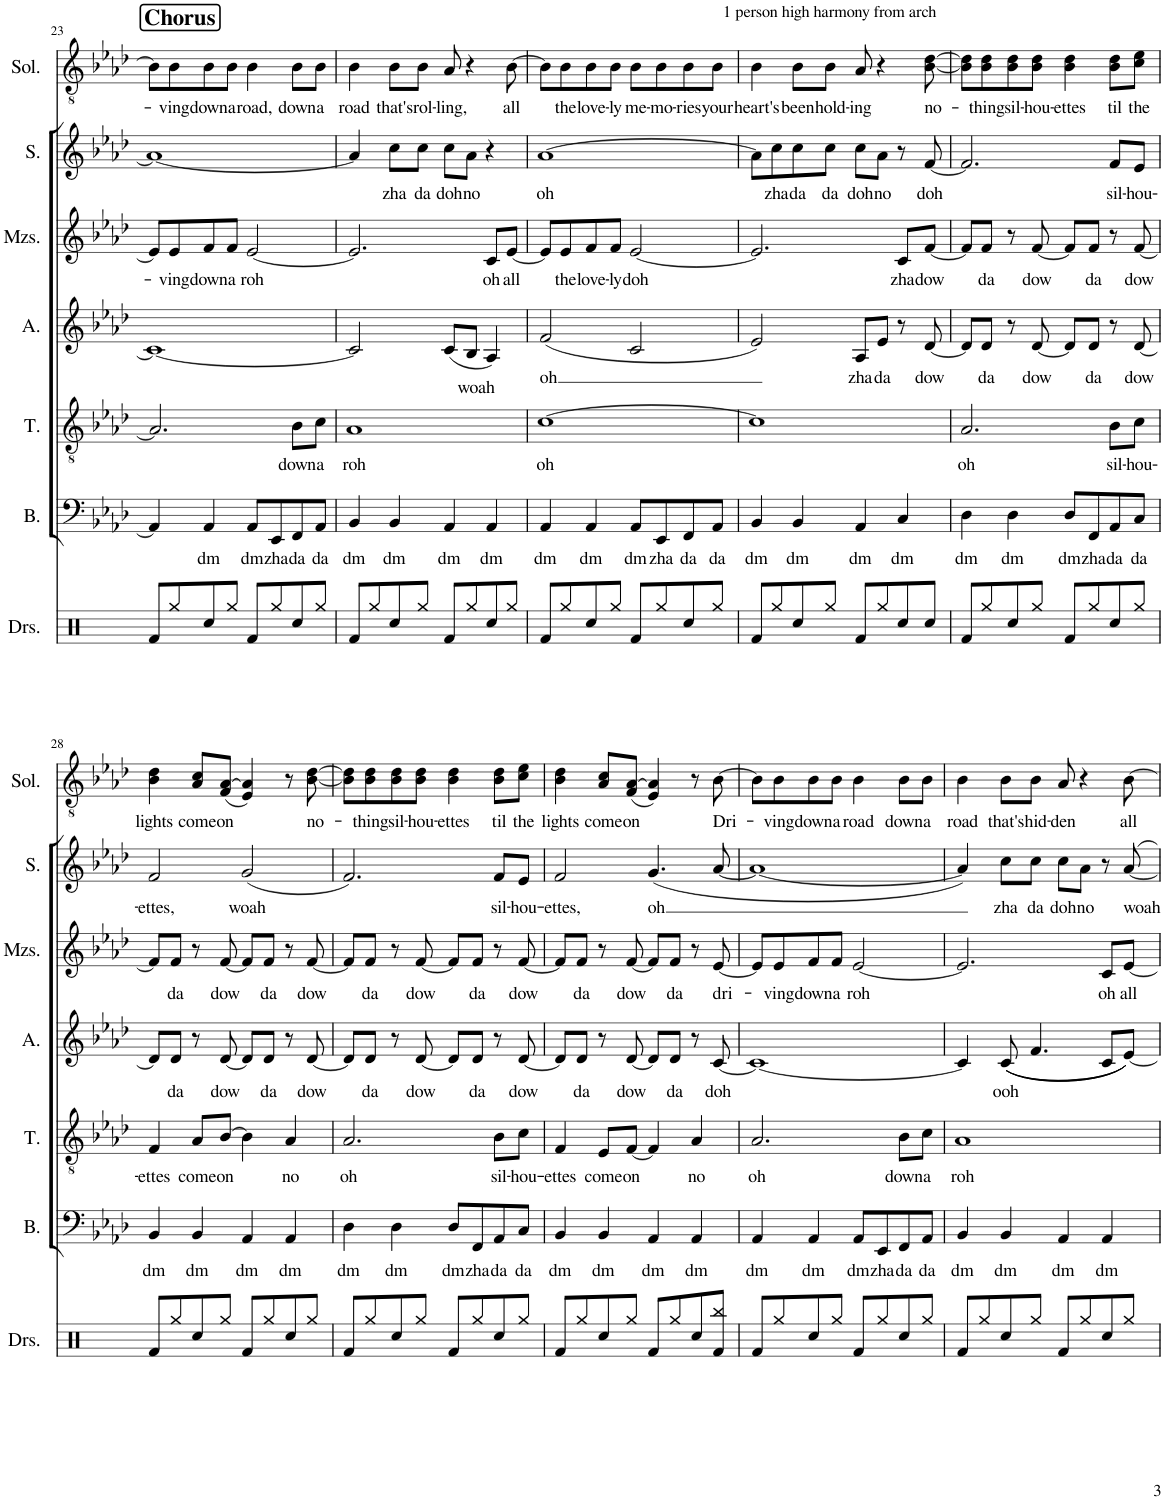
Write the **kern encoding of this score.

**kern	**text	**kern	**text	**kern	**text	**kern	**text	**kern	**text	**kern	**text
*part6	*part6	*part5	*part5	*part4	*part4	*part3	*part3	*part2	*part2	*part1	*part1
*staff6	*staff6	*staff5	*staff5	*staff4	*staff4	*staff3	*staff3	*staff2	*staff2	*staff1	*staff1
*I"Bass	*	*I"Tenor	*	*I"Alto	*	*I"Mezzo-soprano	*	*I"Soprano	*	*I"Solo	*
*I'B.	*	*I'T.	*	*I'A.	*	*I'Mzs.	*	*I'S.	*	*I'Sol.	*
!!LO:PB:g=z
*clefF4	*	*clefGv2	*	*clefG2	*	*clefG2	*	*clefG2	*	*clefGv2	*
*k[b-e-a-d-]	*	*k[b-e-a-d-]	*	*k[b-e-a-d-]	*	*k[b-e-a-d-]	*	*k[b-e-a-d-]	*	*k[b-e-a-d-]	*
*M4/4	*	*M4/4	*	*M4/4	*	*M4/4	*	*M4/4	*	*M4/4	*
=23	=23	=23	=23	=23	=23	=23	=23	=23	=23	=23	=23
!	!	!	!	!	!	!	!	!	!	!LO:TX:a:B:t=Chorus	!
4AA-/]	.	2.A-/]	.	1c_	.	8e-/L]	.	1a-_	.	8B-\L]	.
!	!	!	!	!	!	!	!LO:LY:b	!	!	!	!LO:LY:b
.	.	.	.	.	.	8e-/	-ving	.	.	8B-\	-ving
!	!LO:LY:b	!	!	!	!	!	!LO:LY:b	!	!	!	!LO:LY:b
4AA-/	dm	.	.	.	.	8f/	down	.	.	8B-\	down
!	!	!	!	!	!	!	!LO:LY:b	!	!	!	!LO:LY:b
.	.	.	.	.	.	8f/J	a	.	.	8B-\J	a
!	!LO:LY:b	!	!	!	!	!	!LO:LY:b	!	!	!	!LO:LY:b
8AA-/L	dm	.	.	.	.	[2e-/	roh	.	.	4B-\	road,
!	!LO:LY:b	!	!	!	!	!	!	!	!	!	!
8EE-/	zha	.	.	.	.	.	.	.	.	.	.
!	!LO:LY:b	!	!LO:LY:b	!	!	!	!	!	!	!	!LO:LY:b
8FF/	da	8B-\L	down	.	.	.	.	.	.	8B-\L	down
!	!LO:LY:b	!	!LO:LY:b	!	!	!	!	!	!	!	!LO:LY:b
8AA-/J	da	8c\J	a	.	.	.	.	.	.	8B-\J	a
=24	=24	=24	=24	=24	=24	=24	=24	=24	=24	=24	=24
!	!LO:LY:b	!	!LO:LY:b	!	!	!	!	!	!	!	!LO:LY:b
4BB-/	dm	1A-	roh	2c/]	.	2.e-/]	.	4a-/]	.	4B-\	road
!	!LO:LY:b	!	!	!	!	!	!	!	!LO:LY:b	!	!LO:LY:b
4BB-/	dm	.	.	.	.	.	.	8cc\L	zha	8B-\L	that's
!	!	!	!	!	!	!	!	!	!LO:LY:b	!	!LO:LY:b
.	.	.	.	.	.	.	.	8cc\J	da	8B-\J	rol-
!	!LO:LY:b	!	!	!	!LO:LY:b	!	!	!	!LO:LY:b	!	!LO:LY:b
4AA-/	dm	.	.	(8c/L	woah	.	.	8cc\L	doh	8A-/	-ling,
!	!	!	!	!	!	!	!	!	!LO:LY:b	!	!
.	.	.	.	8B-/J	.	.	.	8a-\J	no	4r	.
!	!LO:LY:b	!	!	!	!	!	!LO:LY:b	!	!	!	!
4AA-/	dm	.	.	4A-/)	.	8c/L	oh	4r	.	.	.
!	!	!	!	!	!	!	!LO:LY:b	!	!	!	!LO:LY:b
.	.	.	.	.	.	[8e-/J	all	.	.	[8B-\	all
=25	=25	=25	=25	=25	=25	=25	=25	=25	=25	=25	=25
!	!LO:LY:b	!	!LO:LY:b	!	!LO:LY:b	!	!	!	!LO:LY:b	!	!
4AA-/	dm	[1c	oh	(2f/	oh	8e-/L]	.	[1a-	oh	8B-\L]	.
!	!	!	!	!	!	!	!LO:LY:b	!	!	!	!LO:LY:b
.	.	.	.	.	.	8e-/	the	.	.	8B-\	the
!	!LO:LY:b	!	!	!	!	!	!LO:LY:b	!	!	!	!LO:LY:b
4AA-/	dm	.	.	.	.	8f/	love-	.	.	8B-\	love-
!	!	!	!	!	!	!	!LO:LY:b	!	!	!	!LO:LY:b
.	.	.	.	.	.	8f/J	-ly	.	.	8B-\J	-ly
!	!LO:LY:b	!	!	!	!	!	!LO:LY:b	!	!	!	!LO:LY:b
8AA-/L	dm	.	.	2c/	.	[2e-/	doh	.	.	8B-\L	me-
!	!LO:LY:b	!	!	!	!	!	!	!	!	!	!LO:LY:b
8EE-/	zha	.	.	.	.	.	.	.	.	8B-\	-mo-
!	!LO:LY:b	!	!	!	!	!	!	!	!	!	!LO:LY:b
8FF/	da	.	.	.	.	.	.	.	.	8B-\	-ries
!	!LO:LY:b	!	!	!	!	!	!	!	!	!	!LO:LY:b
8AA-/J	da	.	.	.	.	.	.	.	.	8B-\J	your
=26	=26	=26	=26	=26	=26	=26	=26	=26	=26	=26	=26
!	!LO:LY:b	!	!	!	!	!	!	!	!	!	!LO:LY:b
4BB-/	dm	1c]	.	2e-/)	.	2.e-/]	.	8a-\L]	.	4B-\	heart's
!	!	!	!	!	!	!	!	!	!LO:LY:b	!	!
.	.	.	.	.	.	.	.	8cc\	zha	.	.
!	!LO:LY:b	!	!	!	!	!	!	!	!LO:LY:b	!	!LO:LY:b
4BB-/	dm	.	.	.	.	.	.	8cc\	da	8B-\L	been
!	!	!	!	!	!	!	!	!	!LO:LY:b	!	!LO:LY:b
.	.	.	.	.	.	.	.	8cc\J	da	8B-\J	hold-
!	!LO:LY:b	!	!	!	!LO:LY:b	!	!	!	!LO:LY:b	!	!LO:LY:b
4AA-/	dm	.	.	8A-/L	zha	.	.	8cc\L	doh	8A-/	-ing
!	!	!	!	!	!LO:LY:b	!	!	!	!LO:LY:b	!	!
.	.	.	.	8e-/J	da	.	.	8a-\J	no	4r	.
!	!LO:LY:b	!	!	!	!	!	!LO:LY:b	!	!	!	!
4C/	dm	.	.	8r	.	8c/L	zha	8r	.	.	.
!	!	!	!	!	!	!	!	!	!	!LO:TX:a:t=1 person high harmony from arch	!
!	!	!	!	!	!LO:LY:b	!	!LO:LY:b	!	!LO:LY:b	!	!LO:LY:b
.	.	.	.	[8d-/	dow	[8f/J	dow	[8f/	doh	[8B-\ [8d-\	no-
=27	=27	=27	=27	=27	=27	=27	=27	=27	=27	=27	=27
!	!LO:LY:b	!	!LO:LY:b	!	!	!	!	!	!	!	!
4D-\	dm	2.A-/	oh	8d-/L]	.	8f/L]	.	2.f/]	.	8B-\] 8d-\]L	.
!	!	!	!	!	!LO:LY:b	!	!LO:LY:b	!	!	!	!LO:LY:b
.	.	.	.	8d-/J	da	8f/J	da	.	.	8B-\ 8d-\	-thing
!	!LO:LY:b	!	!	!	!	!	!	!	!	!	!LO:LY:b
4D-\	dm	.	.	8r	.	8r	.	.	.	8B-\ 8d-\	sil-
!	!	!	!	!	!LO:LY:b	!	!LO:LY:b	!	!	!	!LO:LY:b
.	.	.	.	[8d-/	dow	[8f/	dow	.	.	8B-\ 8d-\J	-hou-
!	!LO:LY:b	!	!	!	!	!	!	!	!	!	!LO:LY:b
8D-/L	dm	.	.	8d-/L]	.	8f/L]	.	.	.	4B-\ 4d-\	-ettes
!	!LO:LY:b	!	!	!	!LO:LY:b	!	!LO:LY:b	!	!	!	!
8FF/	zha	.	.	8d-/J	da	8f/J	da	.	.	.	.
!	!LO:LY:b	!	!LO:LY:b	!	!	!	!	!	!LO:LY:b	!	!LO:LY:b
8AA-/	da	8B-\L	sil-	8r	.	8r	.	8f/L	sil-	8B-\ 8d-\L	til
!	!LO:LY:b	!	!LO:LY:b	!	!LO:LY:b	!	!LO:LY:b	!	!LO:LY:b	!	!LO:LY:b
8C/J	da	8c\J	-hou-	[8d-/	dow	[8f/	dow	8e-/J	-hou-	8c\ 8e-\J	the
!!LO:LB:g=z
=28	=28	=28	=28	=28	=28	=28	=28	=28	=28	=28	=28
!	!LO:LY:b	!	!LO:LY:b	!	!	!	!	!	!LO:LY:b	!	!LO:LY:b
4BB-/	dm	4F/	-ettes	8d-/L]	.	8f/L]	.	2f/	-ettes,	4B-\ 4d-\	lights
!	!	!	!	!	!LO:LY:b	!	!LO:LY:b	!	!	!	!
.	.	.	.	8d-/J	da	8f/J	da	.	.	.	.
!	!LO:LY:b	!	!LO:LY:b	!	!	!	!	!	!	!	!LO:LY:b
4BB-/	dm	8A-/L	come	8r	.	8r	.	.	.	8A-/ 8c/L	come
!	!	!	!LO:LY:b	!	!LO:LY:b	!	!LO:LY:b	!	!	!	!LO:LY:b
.	.	[8B-/J	on	[8d-/	dow	[8f/	dow	.	.	(8F/ [8A-/J	on
!	!LO:LY:b	!	!	!	!	!	!	!	!LO:LY:b	!	!
4AA-/	dm	4B-\]	.	8d-/L]	.	8f/L]	.	(2g/	woah	4E-/ 4A-/])	.
!	!	!	!	!	!LO:LY:b	!	!LO:LY:b	!	!	!	!
.	.	.	.	8d-/J	da	8f/J	da	.	.	.	.
!	!LO:LY:b	!	!LO:LY:b	!	!	!	!	!	!	!	!
4AA-/	dm	4A-/	no	8r	.	8r	.	.	.	8r	.
!	!	!	!	!	!LO:LY:b	!	!LO:LY:b	!	!	!	!LO:LY:b
.	.	.	.	[8d-/	dow	[8f/	dow	.	.	[8B-\ [8d-\	no-
=29	=29	=29	=29	=29	=29	=29	=29	=29	=29	=29	=29
!	!LO:LY:b	!	!LO:LY:b	!	!	!	!	!	!	!	!
4D-\	dm	2.A-/	oh	8d-/L]	.	8f/L]	.	2.f/)	.	8B-\] 8d-\]L	.
!	!	!	!	!	!LO:LY:b	!	!LO:LY:b	!	!	!	!LO:LY:b
.	.	.	.	8d-/J	da	8f/J	da	.	.	8B-\ 8d-\	-thing
!	!LO:LY:b	!	!	!	!	!	!	!	!	!	!LO:LY:b
4D-\	dm	.	.	8r	.	8r	.	.	.	8B-\ 8d-\	sil-
!	!	!	!	!	!LO:LY:b	!	!LO:LY:b	!	!	!	!LO:LY:b
.	.	.	.	[8d-/	dow	[8f/	dow	.	.	8B-\ 8d-\J	-hou-
!	!LO:LY:b	!	!	!	!	!	!	!	!	!	!LO:LY:b
8D-/L	dm	.	.	8d-/L]	.	8f/L]	.	.	.	4B-\ 4d-\	-ettes
!	!LO:LY:b	!	!	!	!LO:LY:b	!	!LO:LY:b	!	!	!	!
8FF/	zha	.	.	8d-/J	da	8f/J	da	.	.	.	.
!	!LO:LY:b	!	!LO:LY:b	!	!	!	!	!	!LO:LY:b	!	!LO:LY:b
8AA-/	da	8B-\L	sil-	8r	.	8r	.	8f/L	sil-	8B-\ 8d-\L	til
!	!LO:LY:b	!	!LO:LY:b	!	!LO:LY:b	!	!LO:LY:b	!	!LO:LY:b	!	!LO:LY:b
8C/J	da	8c\J	-hou-	[8d-/	dow	[8f/	dow	8e-/J	-hou-	8c\ 8e-\J	the
=30	=30	=30	=30	=30	=30	=30	=30	=30	=30	=30	=30
!	!LO:LY:b	!	!LO:LY:b	!	!	!	!	!	!LO:LY:b	!	!LO:LY:b
4BB-/	dm	4F/	-ettes	8d-/L]	.	8f/L]	.	2f/	-ettes,	4B-\ 4d-\	lights
!	!	!	!	!	!LO:LY:b	!	!LO:LY:b	!	!	!	!
.	.	.	.	8d-/J	da	8f/J	da	.	.	.	.
!	!LO:LY:b	!	!LO:LY:b	!	!	!	!	!	!	!	!LO:LY:b
4BB-/	dm	8E-/L	come	8r	.	8r	.	.	.	8A-/ 8c/L	come
!	!	!	!LO:LY:b	!	!LO:LY:b	!	!LO:LY:b	!	!	!	!LO:LY:b
.	.	[8F/J	on	[8d-/	dow	[8f/	dow	.	.	(8F/ [8A-/J	on
!	!LO:LY:b	!	!	!	!	!	!	!	!LO:LY:b	!	!
4AA-/	dm	4F/]	.	8d-/L]	.	8f/L]	.	(4.g/	oh	4E-/ 4A-/])	.
!	!	!	!	!	!LO:LY:b	!	!LO:LY:b	!	!	!	!
.	.	.	.	8d-/J	da	8f/J	da	.	.	.	.
!	!LO:LY:b	!	!LO:LY:b	!	!	!	!	!	!	!	!
4AA-/	dm	4A-/	no	8r	.	8r	.	.	.	8r	.
!	!	!	!	!	!LO:LY:b	!	!LO:LY:b	!	!	!	!LO:LY:b
.	.	.	.	[8c/	doh	[8e-/	dri-	[8a-/	.	[8B-\	Dri-
=31	=31	=31	=31	=31	=31	=31	=31	=31	=31	=31	=31
!	!LO:LY:b	!	!LO:LY:b	!	!	!	!	!	!	!	!
4AA-/	dm	2.A-/	oh	1c_	.	8e-/L]	.	1a-_	.	8B-\L]	.
!	!	!	!	!	!	!	!LO:LY:b	!	!	!	!LO:LY:b
.	.	.	.	.	.	8e-/	-ving	.	.	8B-\	-ving
!	!LO:LY:b	!	!	!	!	!	!LO:LY:b	!	!	!	!LO:LY:b
4AA-/	dm	.	.	.	.	8f/	down	.	.	8B-\	down
!	!	!	!	!	!	!	!LO:LY:b	!	!	!	!LO:LY:b
.	.	.	.	.	.	8f/J	a	.	.	8B-\J	a
!	!LO:LY:b	!	!	!	!	!	!LO:LY:b	!	!	!	!LO:LY:b
8AA-/L	dm	.	.	.	.	[2e-/	roh	.	.	4B-\	road
!	!LO:LY:b	!	!	!	!	!	!	!	!	!	!
8EE-/	zha	.	.	.	.	.	.	.	.	.	.
!	!LO:LY:b	!	!LO:LY:b	!	!	!	!	!	!	!	!LO:LY:b
8FF/	da	8B-\L	down	.	.	.	.	.	.	8B-\L	down
!	!LO:LY:b	!	!LO:LY:b	!	!	!	!	!	!	!	!LO:LY:b
8AA-/J	da	8c\J	a	.	.	.	.	.	.	8B-\J	a
=32	=32	=32	=32	=32	=32	=32	=32	=32	=32	=32	=32
!	!LO:LY:b	!	!LO:LY:b	!	!	!	!	!	!	!	!LO:LY:b
4BB-/	dm	1A-	roh	4c/]	.	2.e-/]	.	4a-/])	.	4B-\	road
!	!LO:LY:b	!	!	!	!LO:LY:b	!	!	!	!LO:LY:b	!	!LO:LY:b
4BB-/	dm	.	.	(((8c/	ooh	.	.	8cc\L	zha	8B-\L	that's
!	!	!	!	!	!	!	!	!	!LO:LY:b	!	!LO:LY:b
.	.	.	.	4.f/	.	.	.	8cc\J	da	8B-\J	hid-
!	!LO:LY:b	!	!	!	!	!	!	!	!LO:LY:b	!	!LO:LY:b
4AA-/	dm	.	.	.	.	.	.	8cc\L	doh	8A-/	-den
!	!	!	!	!	!	!	!	!	!LO:LY:b	!	!
.	.	.	.	.	.	.	.	8a-\J	no	4r	.
!	!LO:LY:b	!	!	!	!	!	!LO:LY:b	!	!	!	!
4AA-/	dm	.	.	8c/L	.	8c/L	oh	8r	.	.	.
!	!	!	!	!	!	!	!LO:LY:b	!	!LO:LY:b	!	!LO:LY:b
.	.	.	.	[8e-/J)))	.	[8e-/J	all	[8a-/	woah	[8B-\	all
=	=	=	=	=	=	=	=	=	=	=	=
*-	*-	*-	*-	*-	*-	*-	*-	*-	*-	*-	*-
